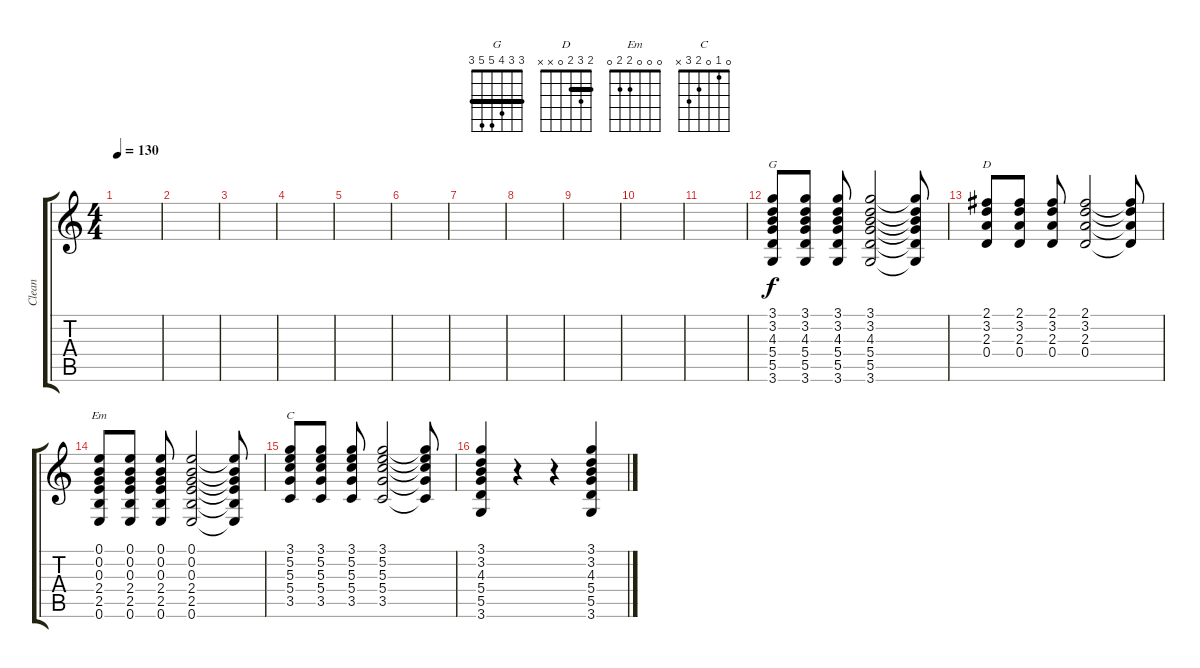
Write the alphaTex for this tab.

\track ("Clean" "Clean") {instrument electricguitarclean}
\staff {score tabs}
\tuning (E4 B3 G3 D3 A2 E2) {hide}
\chord ("G" 3 3 4 5 5 3) {barre 3}
\chord ("D" 2 3 2 0 x x) {barre 2}
\chord ("Em" 0 0 0 2 2 0)
\chord ("C" 0 1 0 2 3 x)
\ts (4 4)
\tempo 130
\clef g2
\ks c
|
|
|
|
|
|
|
|
|
|
|
(3.1 3.2 4.3 5.4 5.5 3.6).8{ch "G"} (3.1 3.2 4.3 5.4 5.5 3.6).8 (3.1 3.2 4.3 5.4 5.5 3.6).8 (3.1 3.2 4.3 5.4 5.5 3.6).2 (3.1{t} 3.2{t} 4.3{t} 5.4{t} 5.5{t} 3.6{t}).8 |
(2.1 3.2 2.3 0.4).8{ch "D"} (2.1 3.2 2.3 0.4).8 (2.1 3.2 2.3 0.4).8 (2.1 3.2 2.3 0.4).2 (2.1{t} 3.2{t} 2.3{t} 0.4{t}).8 |
(0.1 0.2 0.3 2.4 2.5 0.6).8{ch "Em"} (0.1 0.2 0.3 2.4 2.5 0.6).8 (0.1 0.2 0.3 2.4 2.5 0.6).8 (0.1 0.2 0.3 2.4 2.5 0.6).2 (0.1{t} 0.2{t} 0.3{t} 2.4{t} 2.5{t} 0.6{t}).8 |
(3.1 5.2 5.3 5.4 3.5).8{ch "C"} (3.1 5.2 5.3 5.4 3.5).8 (3.1 5.2 5.3 5.4 3.5).8 (3.1 5.2 5.3 5.4 3.5).2 (3.1{t} 5.2{t} 5.3{t} 5.4{t} 3.5{t}).8 |
(3.1 3.2 4.3 5.4 5.5 3.6).4 r.4 r.4 (3.1 3.2 4.3 5.4 5.5 3.6).4
